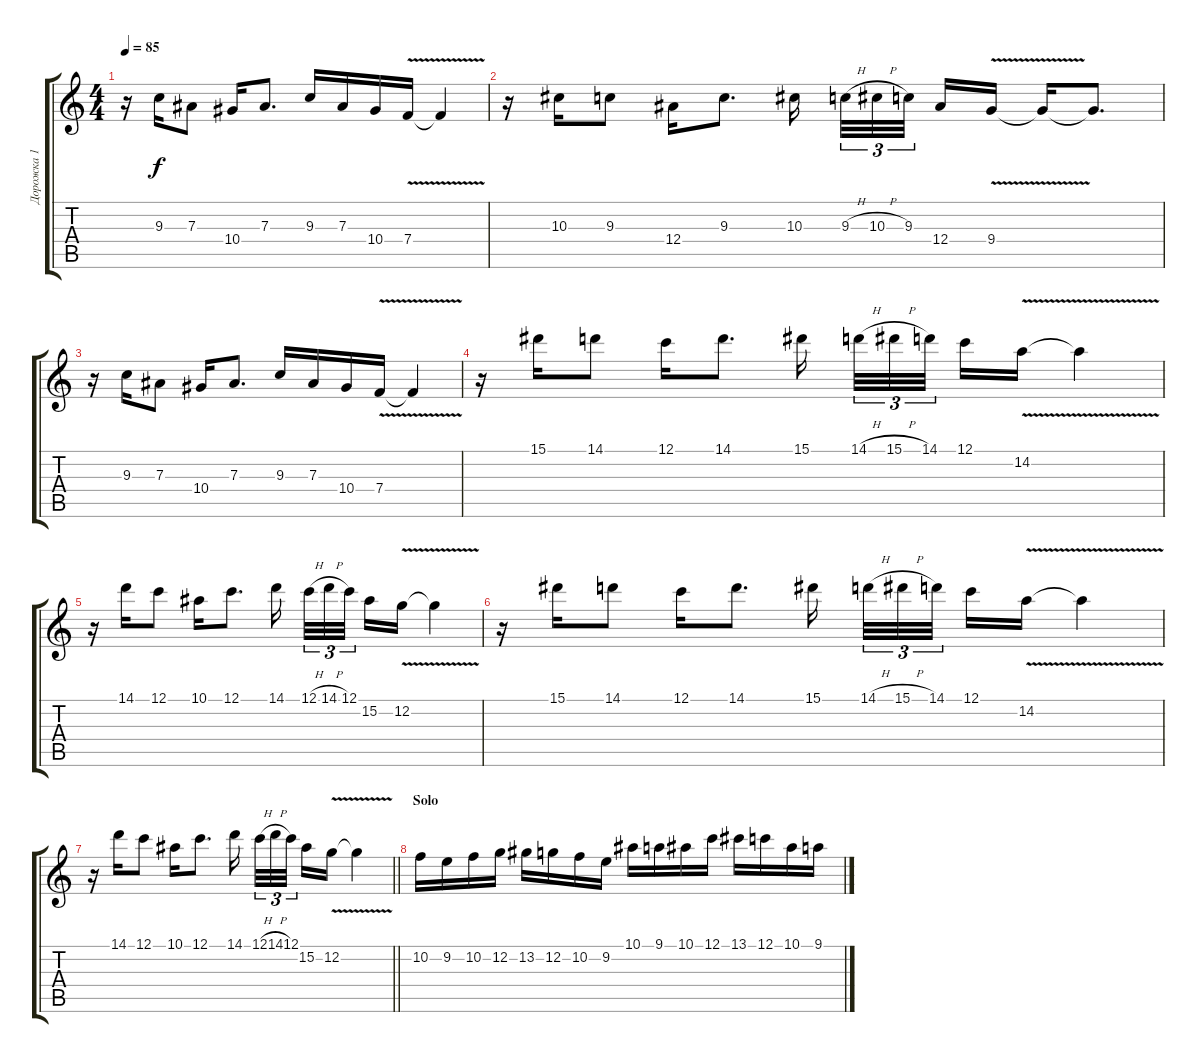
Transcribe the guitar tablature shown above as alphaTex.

\track ("Дорожка 1" "Дорожка 1") {instrument overdrivenguitar}
\staff {score tabs}
\tuning (C4 G3 Eb3 Bb2 F2 C2) {hide}
\ts (4 4)
\tempo 85
\clef g2
\ks c
r.16{dy f} 9.3.16 7.3.8 10.4.16 7.3.8{d} 9.3.16 7.3.16 10.4.16 7.4{v}.16 7.4{t}.4 |
r.16 10.3.16 9.3.8 12.4.16 9.3.8{d} 10.3.16{beam splitsecondary} 9.3{h}.32{tu (3 2)} 10.3{h}.32{tu (3 2)} 9.3.32{tu (3 2) beam splitsecondary} 12.4.16 9.4{v}.16 9.4{t}.16 9.4{t}.8{d} |
r.16 9.3.16 7.3.8 10.4.16 7.3.8{d} 9.3.16 7.3.16 10.4.16 7.4{v}.16 7.4{t}.4 |
r.16 15.1.16 14.1.8 12.1.16 14.1.8{d} 15.1.16{beam splitsecondary} 14.1{h}.32{tu (3 2)} 15.1{h}.32{tu (3 2)} 14.1.32{tu (3 2) beam splitsecondary} 12.1.16 14.2{v}.16 14.2{t}.4 |
r.16 14.1.16 12.1.8 10.1.16 12.1.8{d} 14.1.16{beam splitsecondary} 12.1{h}.32{tu (3 2)} 14.1{h}.32{tu (3 2)} 12.1.32{tu (3 2) beam splitsecondary} 15.2.16 12.2{v}.16 12.2{t}.4 |
r.16 15.1.16 14.1.8 12.1.16 14.1.8{d} 15.1.16{beam splitsecondary} 14.1{h}.32{tu (3 2)} 15.1{h}.32{tu (3 2)} 14.1.32{tu (3 2) beam splitsecondary} 12.1.16 14.2{v}.16 14.2{t}.4 |
\barLineRight lightlight
r.16 14.1.16 12.1.8 10.1.16 12.1.8{d} 14.1.16{beam splitsecondary} 12.1{h}.32{tu (3 2)} 14.1{h}.32{tu (3 2)} 12.1.32{tu (3 2) beam splitsecondary} 15.2.16 12.2{v}.16 12.2{t}.4 |
\section ("" "Solo")
10.2.16 9.2.16 10.2.16 12.2.16 13.2.16 12.2.16 10.2.16 9.2.16 10.1.16 9.1.16 10.1.16 12.1.16 13.1.16 12.1.16 10.1.16 9.1.16
